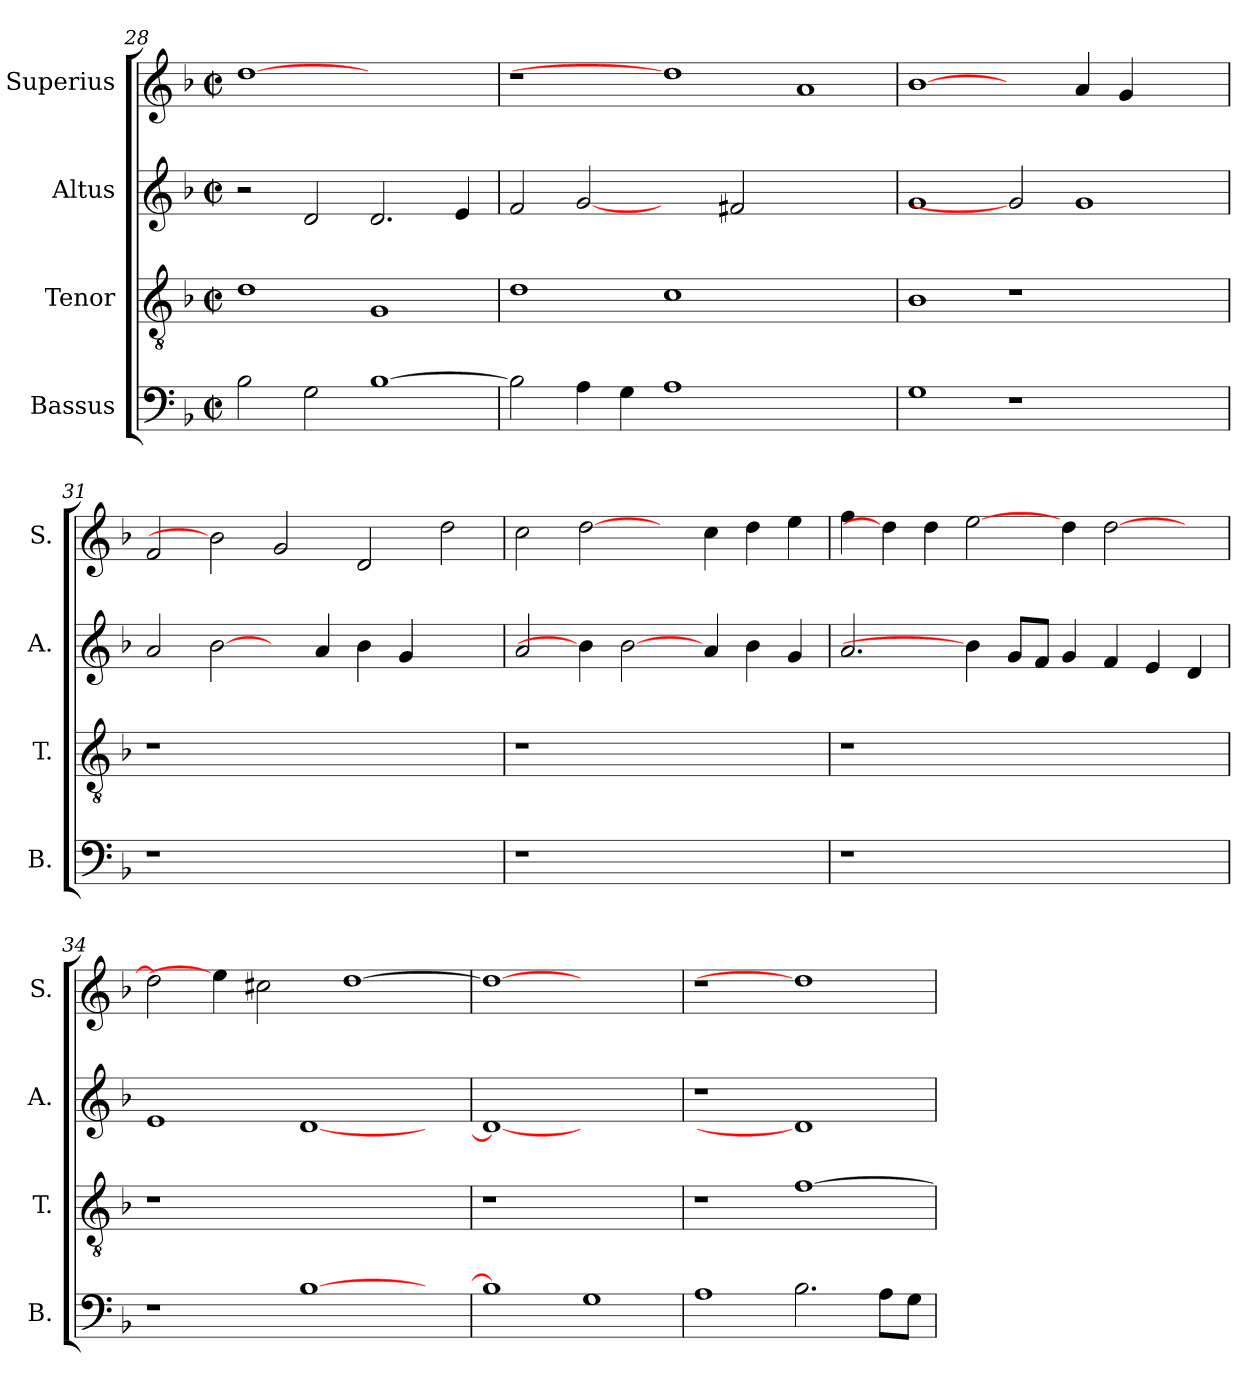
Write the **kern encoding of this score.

**kern	**kern	**kern	**kern
*part4	*part3	*part2	*part1
*staff4	*staff3	*staff2	*staff1
*I"Bassus	*I"Tenor	*I"Altus	*I"Superius
*I'B.	*I'T.	*I'A.	*I'S.
*clefF4	*clefGv2	*clefG2	*clefG2
*	*ITrd7c12	*	*
*k[b-]	*k[b-]	*k[b-]	*k[b-]
*F:	*F:	*F:	*F:
*M2/2	*M2/2	*M2/2	*M2/2
*met(c|)	*met(c|)	*met(c|)	*met(c|)
=28	=28	=28	=28
2B-i\	1Di	2r	[1ddi
2Gi\	.	2di/	.
[>1B-i	1GGi	2.di/	1ryy
.	.	4ei/	.
=29	=29	=29	=29
2B-i\]	1Di	2fi/	1r
4Ai\	.	[2gi	.
4Gi\	.	.	.
1Ai	1Ci	2ryy	1ddi]
.	.	2f#Xi/	.
1ryy	1ryy	1ryy	1ai
=30	=30	=30	=30
1Gi	1BB-i	1gi	[1b-i
1r	1r	2gi]	2ryy
.	.	1gi	4ai/
.	.	.	4gi/
2ryy	2ryy	.	2ryy
=31	=31	=31	=31
!LO:N:vis=1	!LO:N:vis=1	!	!
1r	1r	2ai/	2fi/
.	.	[2b-i\	2b-i]
1.ryy	1.ryy	4ryy	2gi/
.	.	4ai/	.
.	.	4b-i\	2di/
.	.	4gi/	.
.	.	2ryy	2ddi\
!!LO:PB:g=z
=32	=32	=32	=32
!LO:N:vis=1	!LO:N:vis=1	!	!
1r	1r	2ai/	2cci\
.	.	4b-i\]	[2ddi\
.	.	[2b-i\	.
1ryy	1ryy	.	4ryy
.	.	4ai/	4cci\
.	.	4b-i\	4ddi\
.	.	4gi/	4eei\
=33	=33	=33	=33
!LO:N:vis=1	!LO:N:vis=1	!	!
1r	1r	2.ai/	4ffi\
.	.	.	4ddi\]
.	.	.	4ddi\
.	.	4b-i\]	[2eei\
1ryy	1ryy	8gi/L	.
.	.	8fi/J	.
.	.	4gi/	4ddi\
.	.	4fi/	[>2ddi\
.	.	4ei/	.
4ryy	4ryy	4di/	4ryy
=34	=34	=34	=34
!	!LO:N:vis=1	!	!
1r	1r	1ei	2ddi\]
.	.	.	4eei\]
.	.	.	2cc#Xi\
[>1B-i	1ryy	[<1di	.
.	.	.	[>1ddi
4ryy	4ryy	4ryy	.
=35	=35	=35	=35
!	!LO:N:vis=1	!	!
1B-i]	1r	1di_<	1ddi_>
1Gi	1ryy	1ryy	1ryy
=36	=36	=36	=36
!	!	!LO:N:vis=1	!LO:N:vis=1
1Ai	1r	1r	1r
2.B-i\	[>1Fi	1di]	1ddi]
8Ai\L	.	.	.
8Gi\J	.	.	.
=	=	=	=
*-	*-	*-	*-
